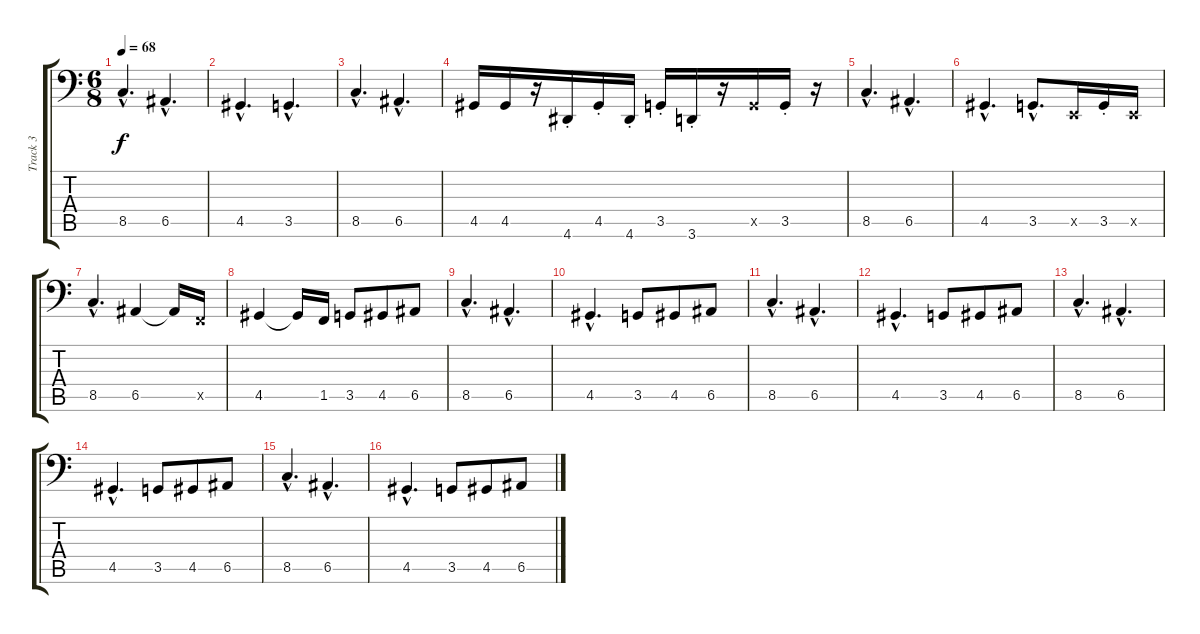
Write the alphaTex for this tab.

\track ("Track 3" "Track 3") {instrument electricbassfinger}
\staff {score tabs}
\tuning (C3 G2 D2 A1 E1 B0) {hide}
\ts (6 8)
\tempo 68
\clef f4
\ks c
8.5{hac}.4{d dy f} 6.5{hac}.4{d} |
4.5{hac}.4{d} 3.5{hac}.4{d} |
8.5{hac}.4{d} 6.5{hac}.4{d} |
4.5.16 4.5.16 r.16 4.6{st}.16 4.5{st}.16 4.6{st}.16 3.5{st}.16 3.6{st}.16 r.16 3.5{x}.16 3.5{st}.16 r.16 |
8.5{hac}.4{d} 6.5{hac}.4{d} |
4.5{hac}.4{d} 3.5{hac}.8{d} 0.5{x}.16 3.5{st}.16 0.5{x}.16 |
8.5{hac}.4{d} 6.5.4 6.5{t}.16 1.5{x}.16 |
4.5.4 4.5{t}.16 1.5.16 3.5.8 4.5.8 6.5.8 |
8.5{hac}.4{d} 6.5{hac}.4{d} |
4.5{hac}.4{d} 3.5.8 4.5.8 6.5.8 |
8.5{hac}.4{d} 6.5{hac}.4{d} |
4.5{hac}.4{d} 3.5.8 4.5.8 6.5.8 |
8.5{hac}.4{d} 6.5{hac}.4{d} |
4.5{hac}.4{d} 3.5.8 4.5.8 6.5.8 |
8.5{hac}.4{d} 6.5{hac}.4{d} |
4.5{hac}.4{d} 3.5.8 4.5.8 6.5.8
